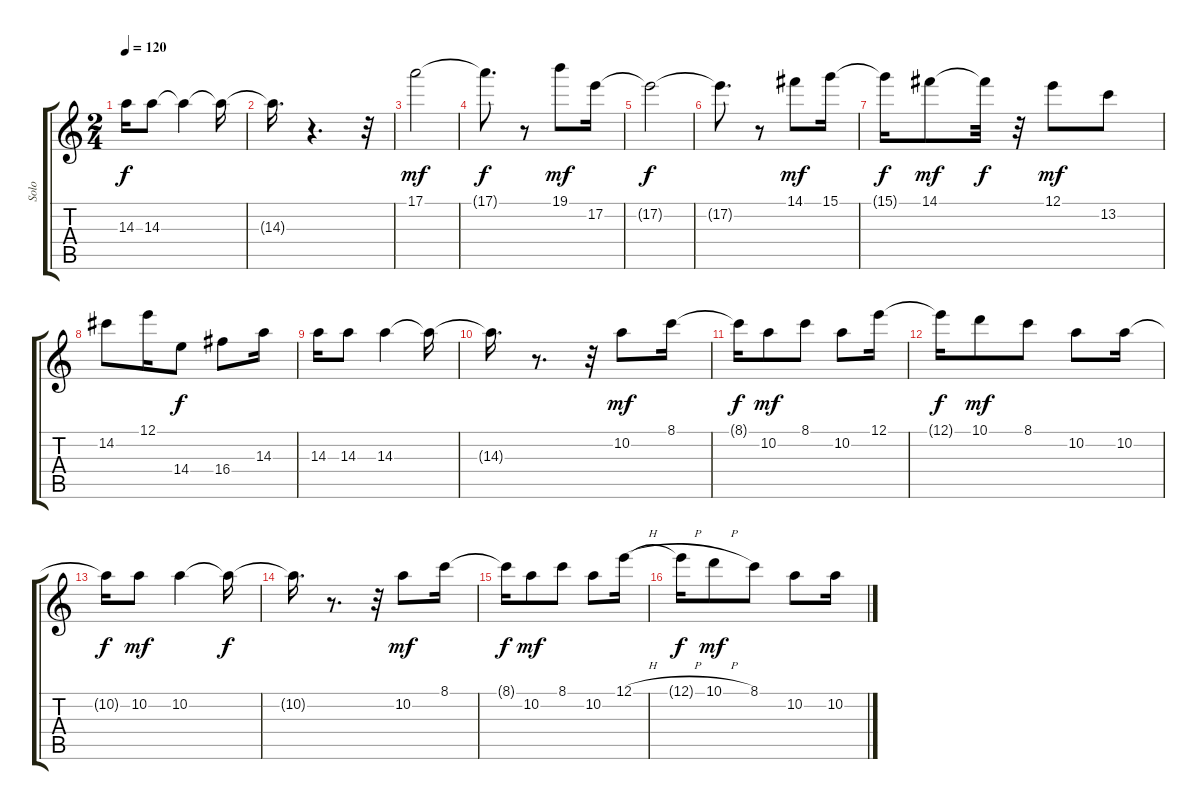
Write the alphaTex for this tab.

\track ("Solo" "Solo") {instrument overdrivenguitar}
\staff {score tabs}
\tuning (E4 B3 G3 D3 A2 E2) {hide}
\ts (2 4)
\tempo 120
\clef g2
\ks c
14.3{t}.16{dy f} 14.3.8 14.3{t}.4 14.3{t}.16 |
14.3{t}.16{d} r.4{d} r.32 |
17.1.2{dy mf} |
17.1{t}.8{d dy f} r.8 19.1.8{dy mf} 17.2.16 |
17.2{t}.2{dy f} |
17.2{t}.8{d} r.8 14.1.8{dy mf} 15.1.16 |
15.1{t}.16{dy f} 14.1.8{dy mf} 14.1{t}.32{dy f} r.32 12.1.8{dy mf} 13.2.8 |
14.2.8 12.1.16 14.4.8{dy f} 16.4.8 14.3.16 |
14.3.16 14.3.8 14.3.4 14.3{t}.16 |
14.3{t}.16{d} r.8{d} r.32 10.2.8{dy mf} 8.1.16 |
8.1{t}.16{dy f} 10.2.8{dy mf} 8.1.8 10.2.8 12.1.16 |
12.1{t}.16{dy f} 10.1.8{dy mf} 8.1.8 10.2.8 10.2.16 |
10.2{t}.16{dy f} 10.2.8{dy mf} 10.2.4 10.2{t}.16{dy f} |
10.2{t}.16{d} r.8{d} r.32 10.2.8{dy mf} 8.1.16 |
8.1{t}.16{dy f} 10.2.8{dy mf} 8.1.8 10.2.8 12.1{h}.16 |
12.1{h t}.16{dy f} 10.1{h}.8{dy mf} 8.1.8 10.2.8 10.2.16
